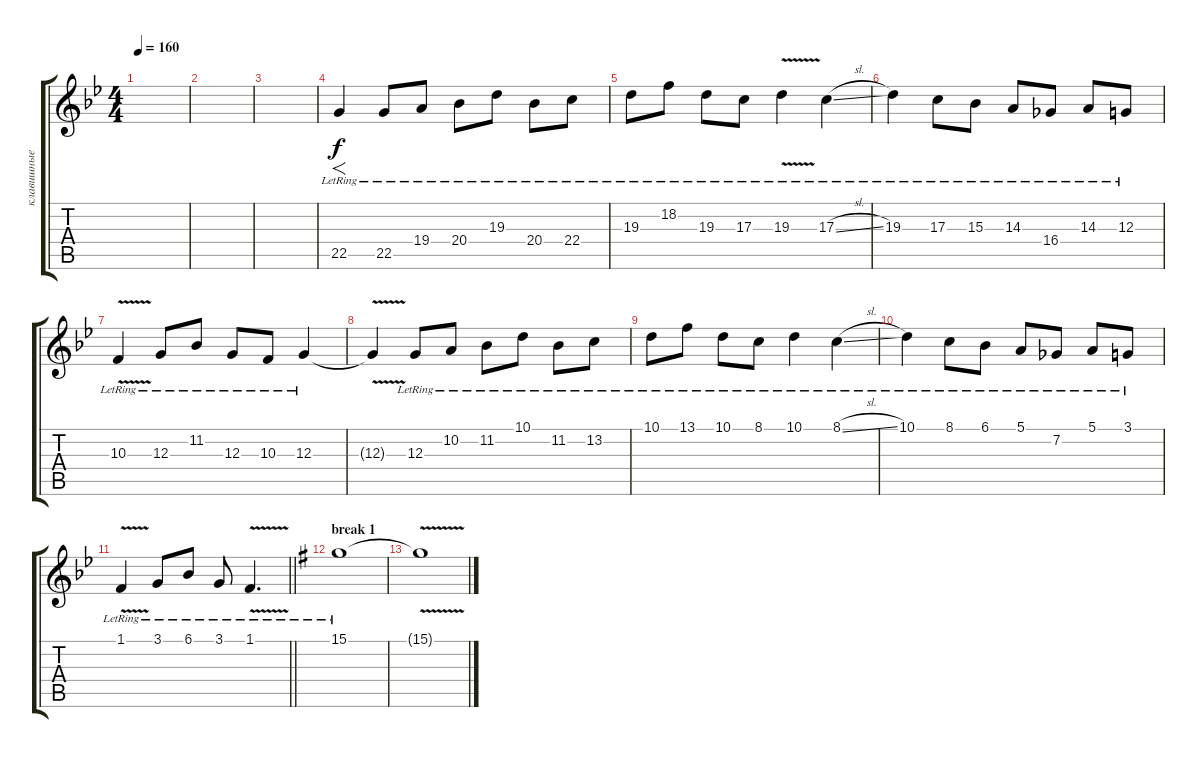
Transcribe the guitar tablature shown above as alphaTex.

\track ("клавишные 3" "клавишные ") {instrument harpsichord}
\staff {score tabs}
\tuning (E4 B3 G3 D3 A2 E2) {hide}
\ts (4 4)
\tempo 160
\clef g2
\ks gminor
|
|
|
22.5{lr}.4{f} 22.5{lr}.8 19.4{lr}.8 20.4{lr}.8 19.3{lr}.8 20.4{lr}.8 22.4{lr}.8 |
19.3{lr}.8 18.2{lr}.8 19.3{lr}.8 17.3{lr}.8 19.3{v lr}.4 17.3{sl lr}.4 |
19.3{lr}.4 17.3{lr}.8 15.3{lr}.8 14.3{lr}.8 16.4{lr}.8 14.3{lr}.8 12.3{lr}.8 |
10.3{v lr}.4 12.3{lr}.8 11.2{lr}.8 12.3{lr}.8 10.3{lr}.8 12.3{lr}.4 |
12.3{v t}.4 12.3{lr}.8 10.2{lr}.8 11.2{lr}.8 10.1{lr}.8 11.2{lr}.8 13.2{lr}.8 |
10.1{lr}.8 13.1{lr}.8 10.1{lr}.8 8.1{lr}.8 10.1{lr}.4 8.1{sl lr}.4 |
10.1{lr}.4 8.1{lr}.8 6.1{lr}.8 5.1{lr}.8 7.2{lr}.8 5.1{lr}.8 3.1{lr}.8 |
\barLineRight lightlight
1.1{v lr}.4 3.1{lr}.8 6.1{lr}.8 3.1{lr}.8 1.1{v lr}.4{d} |
\section ("" "break 1")
\ks eminor
15.1{lr}.1 |
15.1{v t}.1
